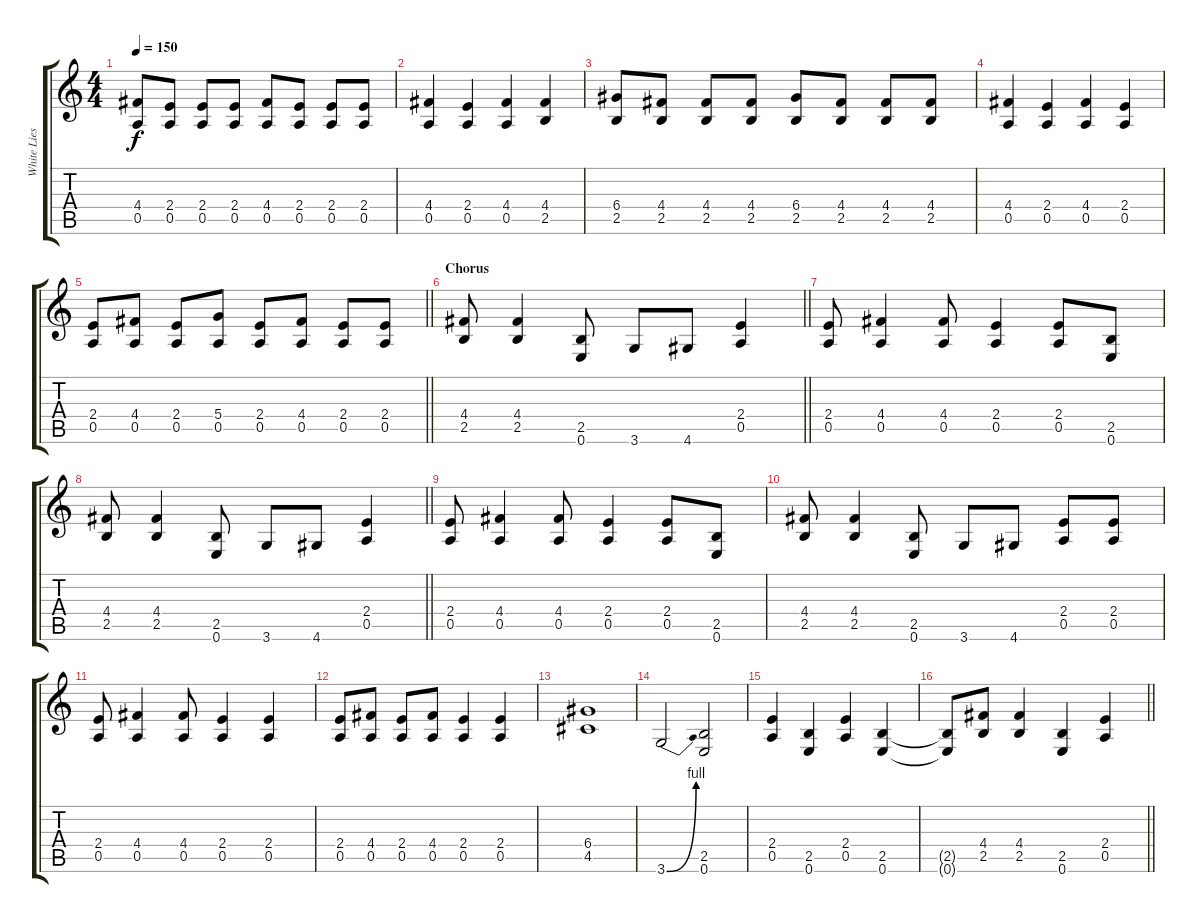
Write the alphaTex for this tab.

\track ("White Lies" "White Lies") {instrument overdrivenguitar}
\staff {score tabs}
\tuning (E4 B3 G3 D3 A2 E2) {hide}
\ts (4 4)
\tempo 150
\clef g2
\ks c
(4.4 0.5).8{dy f} (2.4 0.5).8 (2.4 0.5).8 (2.4 0.5).8 (4.4 0.5).8 (2.4 0.5).8 (2.4 0.5).8 (2.4 0.5).8 |
(4.4 0.5).4 (2.4 0.5).4 (4.4 0.5).4 (4.4 2.5).4 |
(6.4 2.5).8 (4.4 2.5).8 (4.4 2.5).8 (4.4 2.5).8 (6.4 2.5).8 (4.4 2.5).8 (4.4 2.5).8 (4.4 2.5).8 |
(4.4 0.5).4 (2.4 0.5).4 (4.4 0.5).4 (2.4 0.5).4 |
\barLineRight lightlight
(2.4 0.5).8 (4.4 0.5).8 (2.4 0.5).8 (5.4 0.5).8 (2.4 0.5).8 (4.4 0.5).8 (2.4 0.5).8 (2.4 0.5).8 |
\section ("" "Chorus")
\barLineRight lightlight
(4.4 2.5).8 (4.4 2.5).4 (2.5 0.6).8 3.6.8 4.6.8 (2.4 0.5).4 |
\section ("" "")
(2.4 0.5).8 (4.4 0.5).4 (4.4 0.5).8 (2.4 0.5).4 (2.4 0.5).8 (2.5 0.6).8 |
\barLineRight lightlight
(4.4 2.5).8 (4.4 2.5).4 (2.5 0.6).8 3.6.8 4.6.8 (2.4 0.5).4 |
(2.4 0.5).8 (4.4 0.5).4 (4.4 0.5).8 (2.4 0.5).4 (2.4 0.5).8 (2.5 0.6).8 |
(4.4 2.5).8 (4.4 2.5).4 (2.5 0.6).8 3.6.8 4.6.8 (2.4 0.5).8 (2.4 0.5).8 |
(2.4 0.5).8 (4.4 0.5).4 (4.4 0.5).8 (2.4 0.5).4 (2.4 0.5).4 |
(2.4 0.5).8 (4.4 0.5).8 (2.4 0.5).8 (4.4 0.5).8 (2.4 0.5).4 (2.4 0.5).4 |
(6.4 4.5).1 |
3.6{be (bend 0 0 60 4)}.2 (2.5 0.6).2 |
(2.4 0.5).4 (2.5 0.6).4 (2.4 0.5).4 (2.5 0.6).4 |
\barLineRight lightlight
(2.5{t} 0.6{t}).8 (4.4 2.5).8 (4.4 2.5).4 (2.5 0.6).4 (2.4 0.5).4
